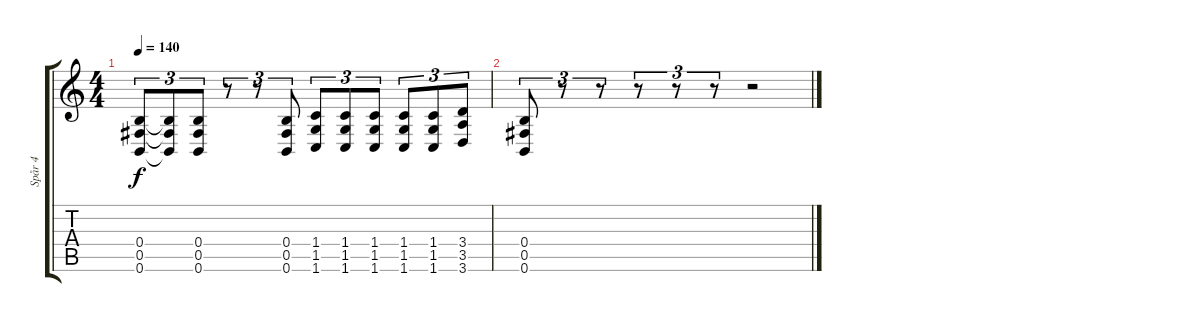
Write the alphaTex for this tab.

\track ("Spår 4" "Spår 4") {instrument distortionguitar}
\staff {score tabs}
\tuning (Db4 Ab3 E3 B2 Gb2 B1) {hide}
\ts (4 4)
\tempo 140
\clef g2
\ks c
(0.4 0.5 0.6).8{tu (3 2) dy f} (0.4{t} 0.5{t} 0.6{t}).8{tu (3 2)} (0.4 0.5 0.6).8{tu (3 2)} r.8{tu (3 2)} r.8{tu (3 2)} (0.4 0.5 0.6).8{tu (3 2)} (1.4 1.5 1.6).8{tu (3 2)} (1.4 1.5 1.6).8{tu (3 2)} (1.4 1.5 1.6).8{tu (3 2)} (1.4 1.5 1.6).8{tu (3 2)} (1.4 1.5 1.6).8{tu (3 2)} (3.4 3.5 3.6).8{tu (3 2)} |
(0.4 0.5 0.6).8{tu (3 2)} r.8{tu (3 2)} r.8{tu (3 2)} r.8{tu (3 2)} r.8{tu (3 2)} r.8{tu (3 2)} r.2
